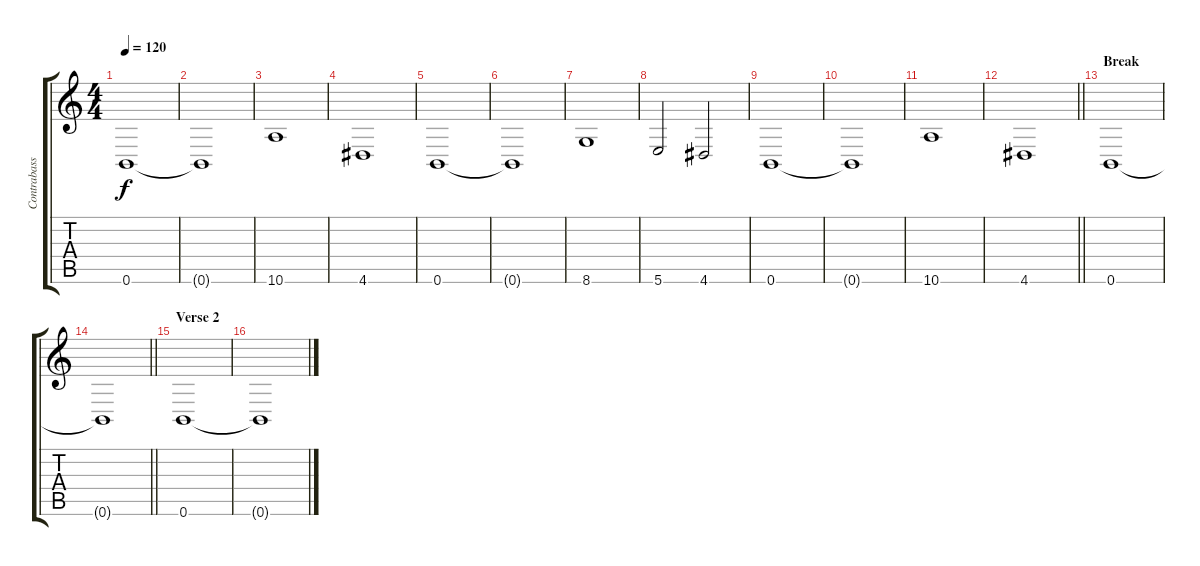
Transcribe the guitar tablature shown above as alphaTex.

\track ("Contrabass" "Contrabass") {instrument contrabass}
\staff {score tabs}
\tuning (Db4 Ab3 E3 B2 Gb2 B1) {hide}
\ts (4 4)
\tempo 120
\clef g2
\ks c
0.6.1{dy f} |
0.6{t}.1 |
10.6.1 |
4.6.1 |
0.6.1 |
0.6{t}.1 |
8.6.1 |
5.6.2 4.6.2 |
0.6.1 |
0.6{t}.1 |
10.6.1 |
\barLineRight lightlight
4.6.1 |
\section ("" "Break")
0.6.1 |
\barLineRight lightlight
0.6{t}.1 |
\section ("" "Verse 2")
0.6.1 |
0.6{t}.1
